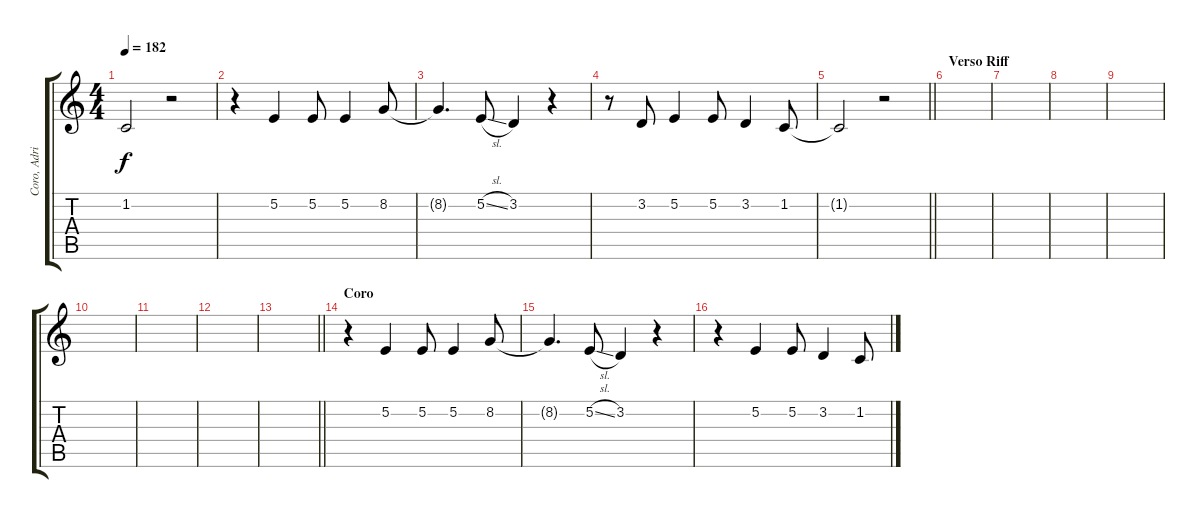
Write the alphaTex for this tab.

\track ("Coro, Adrian y Steve" "Coro, Adri") {instrument choiraahs}
\staff {score tabs}
\tuning (E4 B3 G3 D3 A2 E2) {hide}
\ts (4 4)
\tempo 182
\clef g2
\ks c
1.2{t}.2{dy f} r.2 |
r.4 5.2.4 5.2.8 5.2.4 8.2.8 |
8.2{t}.4{d} 5.2{sl}.8 3.2.4 r.4 |
r.8 3.2.8 5.2.4 5.2.8 3.2.4 1.2.8 |
\barLineRight lightlight
1.2{t}.2 r.2 |
\section ("" "Verso Riff")
|
|
|
|
|
|
|
\barLineRight lightlight
|
\section ("" "Coro")
r.4 5.2.4 5.2.8 5.2.4 8.2.8 |
8.2{t}.4{d} 5.2{sl}.8 3.2.4 r.4 |
r.4 5.2.4 5.2.8 3.2.4 1.2.8
